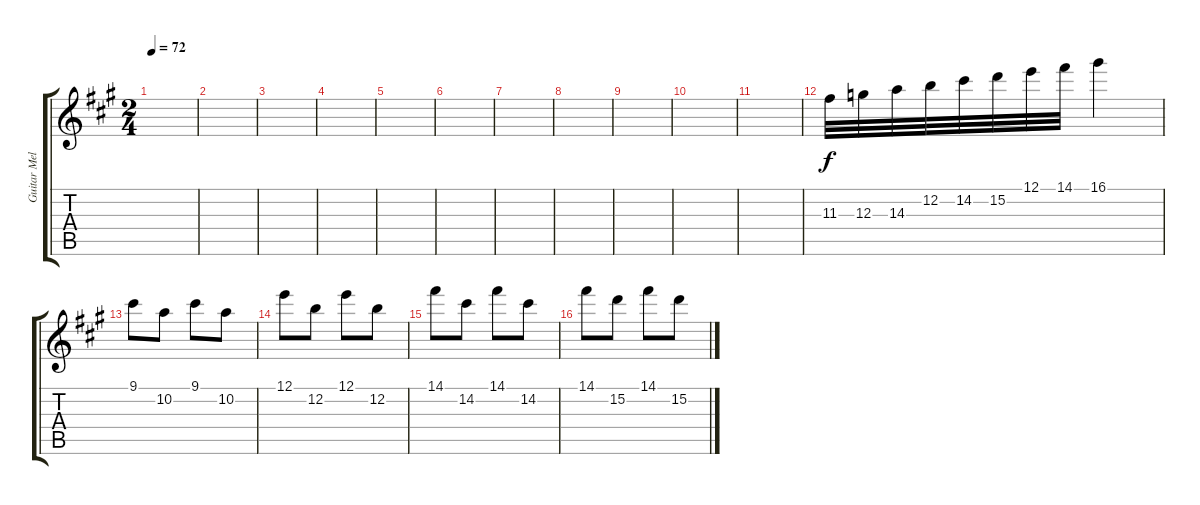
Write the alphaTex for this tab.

\track ("Guitar Melody 1" "Guitar Mel") {instrument acousticguitarnylon}
\staff {score tabs}
\tuning (E4 B3 G3 D3 A2 E2) {hide}
\ts (2 4)
\tempo 72
\clef g2
\ks a
|
|
|
|
|
|
|
|
|
|
|
11.3.32 12.3.32 14.3.32 12.2.32 14.2.32 15.2.32 12.1.32 14.1.32 16.1.4 |
9.1.8 10.2.8 9.1.8 10.2.8 |
12.1.8 12.2.8 12.1.8 12.2.8 |
14.1.8 14.2.8 14.1.8 14.2.8 |
14.1.8 15.2.8 14.1.8 15.2.8
